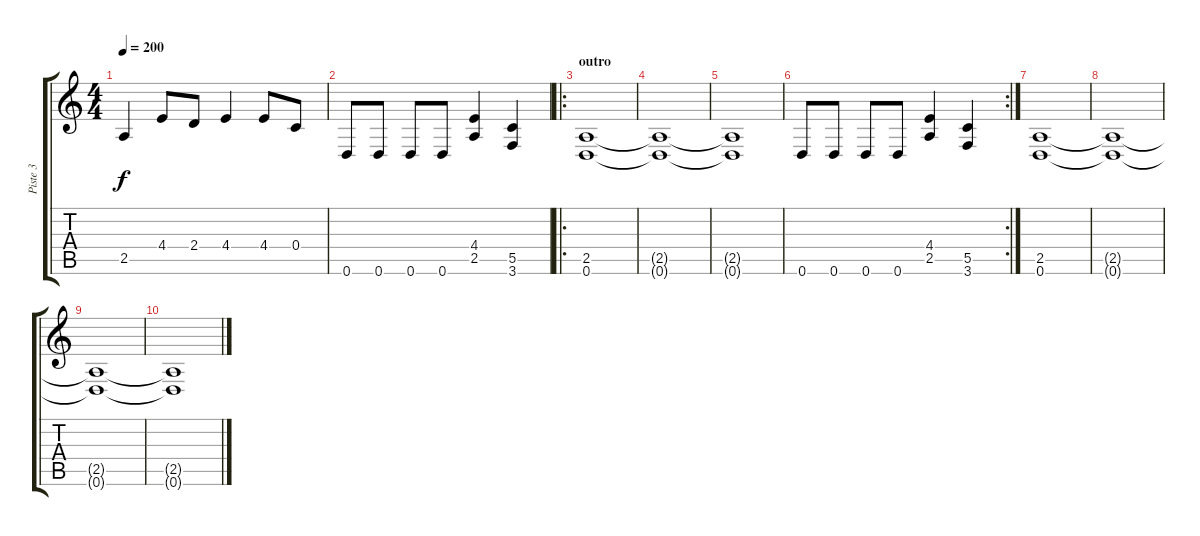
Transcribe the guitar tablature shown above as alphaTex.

\track ("Piste 3" "Piste 3") {instrument distortionguitar}
\staff {score tabs}
\tuning (D4 A3 F3 C3 G2 D2) {hide}
\ts (4 4)
\tempo 200
\clef g2
\ks c
2.5.4{dy f} 4.4.8 2.4.8 4.4.4 4.4.8 0.4.8 |
0.6.8 0.6.8 0.6.8 0.6.8 (4.4 2.5).4 (5.5 3.6).4 |
\ro
\section ("" "outro")
(2.5 0.6).1 |
(2.5{t} 0.6{t}).1 |
(2.5{t} 0.6{t}).1 |
\rc 2
0.6.8 0.6.8 0.6.8 0.6.8 (4.4 2.5).4 (5.5 3.6).4 |
(2.5 0.6).1{volume 0} |
(2.5{t} 0.6{t}).1 |
(2.5{t} 0.6{t}).1 |
(2.5{t} 0.6{t}).1
